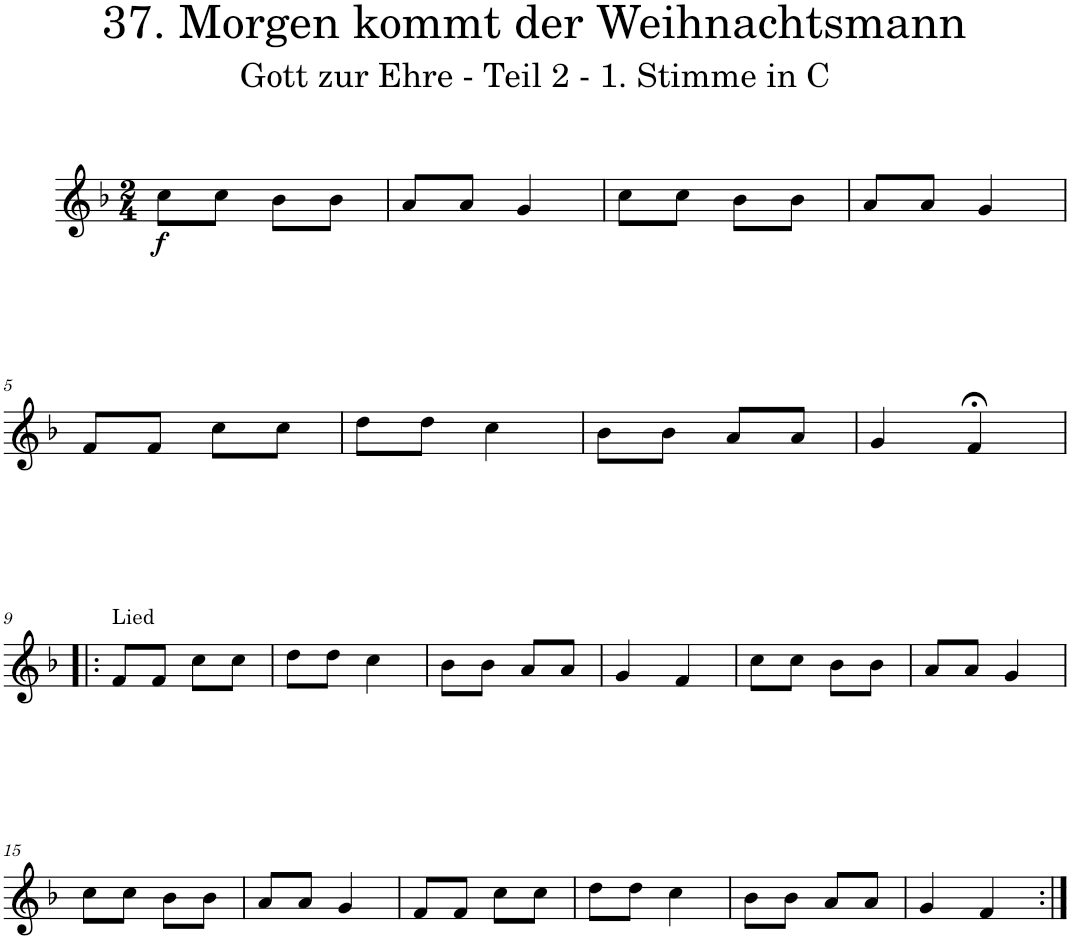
**kern	**dynam
*part1	*part1
*staff1	*staff1
*I"Flöte	*
*I'Fl.	*
*clefG2	*
*k[b-]	*
*M2/4	*
=1	=1
!	!LO:DY:b
8cc\L	f
8cc\J	.
8b-\L	.
8b-\J	.
=2	=2
8a/L	.
8a/J	.
4g/	.
=3	=3
8cc\L	.
8cc\J	.
8b-\L	.
8b-\J	.
=4	=4
8a/L	.
8a/J	.
4g/	.
!!LO:LB:g=z
=5	=5
8f/L	.
8f/J	.
8cc\L	.
8cc\J	.
=6	=6
8dd\L	.
8dd\J	.
4cc\	.
=7	=7
8b-\L	.
8b-\J	.
8a/L	.
8a/J	.
=8	=8
4g/	.
4f;</	.
!!LO:LB:g=z
=9!|:	=9!|:
!LO:TX:a:t=Lied	!
8f/L	.
8f/J	.
8cc\L	.
8cc\J	.
=10	=10
8dd\L	.
8dd\J	.
4cc\	.
=11	=11
8b-\L	.
8b-\J	.
8a/L	.
8a/J	.
=12	=12
4g/	.
4f/	.
=13	=13
8cc\L	.
8cc\J	.
8b-\L	.
8b-\J	.
=14	=14
8a/L	.
8a/J	.
4g/	.
!!LO:LB:g=z
=15	=15
8cc\L	.
8cc\J	.
8b-\L	.
8b-\J	.
=16	=16
8a/L	.
8a/J	.
4g/	.
=17	=17
8f/L	.
8f/J	.
8cc\L	.
8cc\J	.
=18	=18
8dd\L	.
8dd\J	.
4cc\	.
=19	=19
8b-\L	.
8b-\J	.
8a/L	.
8a/J	.
=20	=20
4g/	.
4f/	.
=:|!	=:|!
*-	*-
